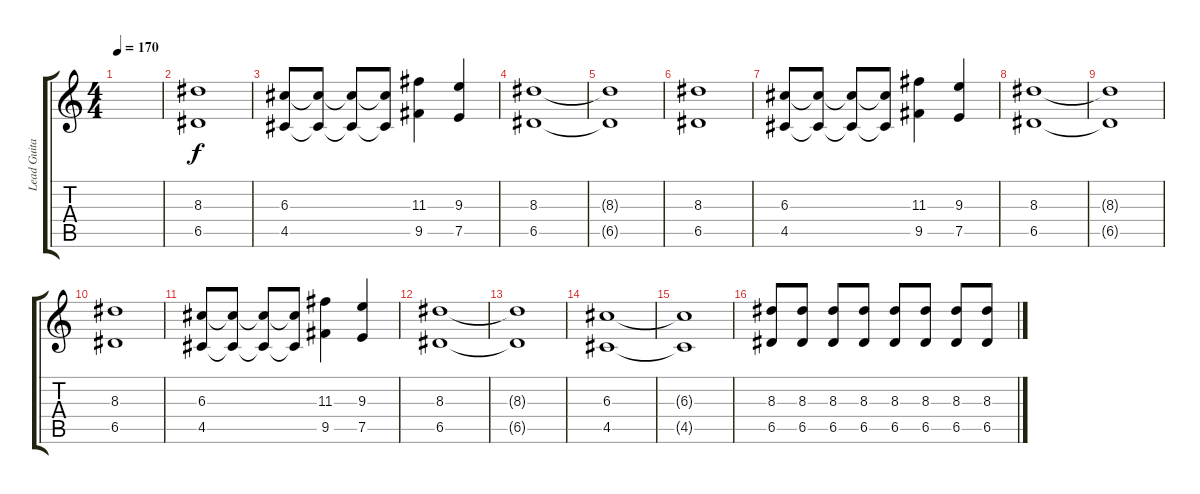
\track ("Lead Guitar" "Lead Guita") {instrument overdrivenguitar}
\staff {score tabs}
\tuning (E4 B3 G3 D3 A2 E2) {hide}
\ts (4 4)
\tempo 170
\clef g2
\ks c
|
(8.3 6.5).1 |
(6.3 4.5).8 (6.3{t} 4.5{t}).8 (6.3{t} 4.5{t}).8 (6.3{t} 4.5{t}).8 (11.3 9.5).4 (9.3 7.5).4 |
(8.3 6.5).1 |
(8.3{t} 6.5{t}).1 |
(8.3 6.5).1 |
(6.3 4.5).8 (6.3{t} 4.5{t}).8 (6.3{t} 4.5{t}).8 (6.3{t} 4.5{t}).8 (11.3 9.5).4 (9.3 7.5).4 |
(8.3 6.5).1 |
(8.3{t} 6.5{t}).1 |
(8.3 6.5).1 |
(6.3 4.5).8 (6.3{t} 4.5{t}).8 (6.3{t} 4.5{t}).8 (6.3{t} 4.5{t}).8 (11.3 9.5).4 (9.3 7.5).4 |
(8.3 6.5).1 |
(8.3{t} 6.5{t}).1 |
(6.3 4.5).1 |
(6.3{t} 4.5{t}).1 |
(8.3 6.5).8 (8.3 6.5).8 (8.3 6.5).8 (8.3 6.5).8 (8.3 6.5).8 (8.3 6.5).8 (8.3 6.5).8 (8.3 6.5).8
